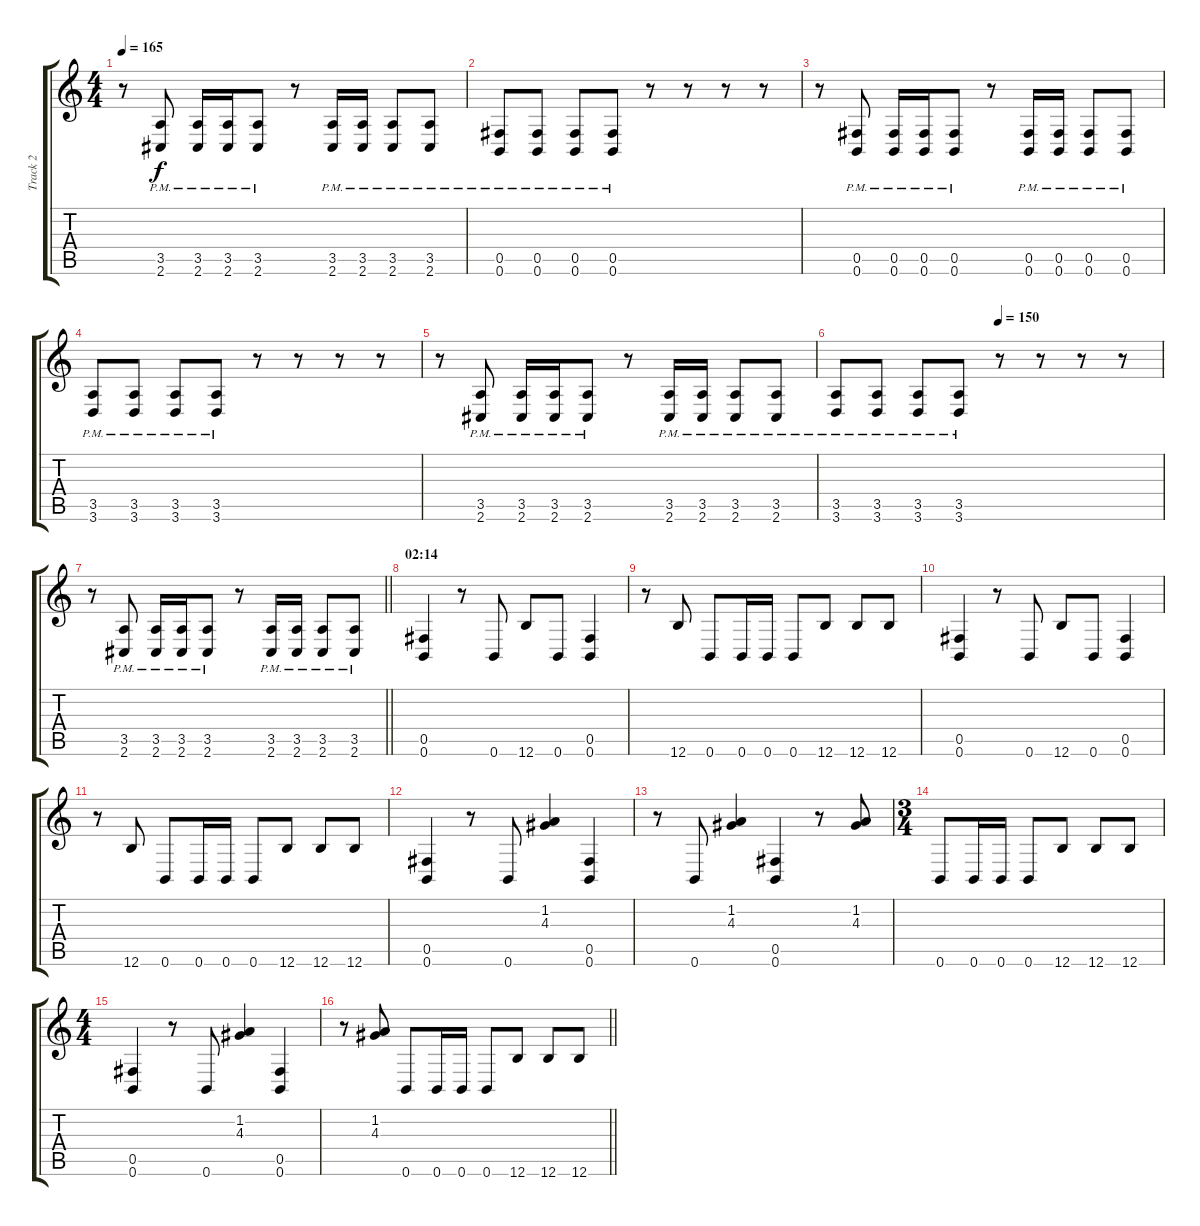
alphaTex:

\track ("Track 2" "Track 2") {instrument overdrivenguitar}
\staff {score tabs}
\tuning (Db4 Ab3 E3 B2 Gb2 B1) {hide}
\ts (4 4)
\tempo 165
\clef g2
\ks c
r.8{dy f} (3.5{pm} 2.6{pm}).8 (3.5{pm} 2.6{pm}).16 (3.5{pm} 2.6{pm}).16 (3.5{pm} 2.6{pm}).8 r.8 (3.5{pm} 2.6{pm}).16 (3.5{pm} 2.6{pm}).16 (3.5{pm} 2.6{pm}).8 (3.5{pm} 2.6{pm}).8 |
(0.5{pm} 0.6{pm}).8 (0.5{pm} 0.6{pm}).8 (0.5{pm} 0.6{pm}).8 (0.5{pm} 0.6{pm}).8 r.8 r.8 r.8 r.8 |
r.8 (0.5{pm} 0.6{pm}).8 (0.5{pm} 0.6{pm}).16 (0.5{pm} 0.6{pm}).16 (0.5{pm} 0.6{pm}).8 r.8 (0.5{pm} 0.6{pm}).16 (0.5{pm} 0.6{pm}).16 (0.5{pm} 0.6{pm}).8 (0.5{pm} 0.6{pm}).8 |
(3.5{pm} 3.6{pm}).8 (3.5{pm} 3.6{pm}).8 (3.5{pm} 3.6{pm}).8 (3.5{pm} 3.6{pm}).8 r.8 r.8 r.8 r.8 |
r.8 (3.5{pm} 2.6{pm}).8 (3.5{pm} 2.6{pm}).16 (3.5{pm} 2.6{pm}).16 (3.5{pm} 2.6{pm}).8 r.8 (3.5{pm} 2.6{pm}).16 (3.5{pm} 2.6{pm}).16 (3.5{pm} 2.6{pm}).8 (3.5{pm} 2.6{pm}).8 |
\tempo (150 0.5)
(3.5{pm} 3.6{pm}).8 (3.5{pm} 3.6{pm}).8 (3.5{pm} 3.6{pm}).8 (3.5{pm} 3.6{pm}).8 r.8 r.8 r.8 r.8 |
\barLineRight lightlight
r.8 (3.5{pm} 2.6{pm}).8 (3.5{pm} 2.6{pm}).16 (3.5{pm} 2.6{pm}).16 (3.5{pm} 2.6{pm}).8 r.8 (3.5{pm} 2.6{pm}).16 (3.5{pm} 2.6{pm}).16 (3.5{pm} 2.6{pm}).8 (3.5{pm} 2.6{pm}).8 |
\section ("" "02:14")
(0.5 0.6).4 r.8 0.6.8 12.6.8 0.6.8 (0.5 0.6).4 |
r.8 12.6.8 0.6.8 0.6.16 0.6.16 0.6.8 12.6.8 12.6.8 12.6.8 |
(0.5 0.6).4 r.8 0.6.8 12.6.8 0.6.8 (0.5 0.6).4 |
r.8 12.6.8 0.6.8 0.6.16 0.6.16 0.6.8 12.6.8 12.6.8 12.6.8 |
(0.5 0.6).4 r.8 0.6.8 (1.2 4.3).4 (0.5 0.6).4 |
r.8 0.6.8 (1.2 4.3).4 (0.5 0.6).4 r.8 (1.2 4.3).8 |
\ts (3 4)
0.6.8 0.6.16 0.6.16 0.6.8 12.6.8 12.6.8 12.6.8 |
\ts (4 4)
(0.5 0.6).4 r.8 0.6.8 (1.2 4.3).4 (0.5 0.6).4 |
\barLineRight lightlight
r.8 (1.2 4.3).8 0.6.8 0.6.16 0.6.16 0.6.8 12.6.8 12.6.8 12.6.8
